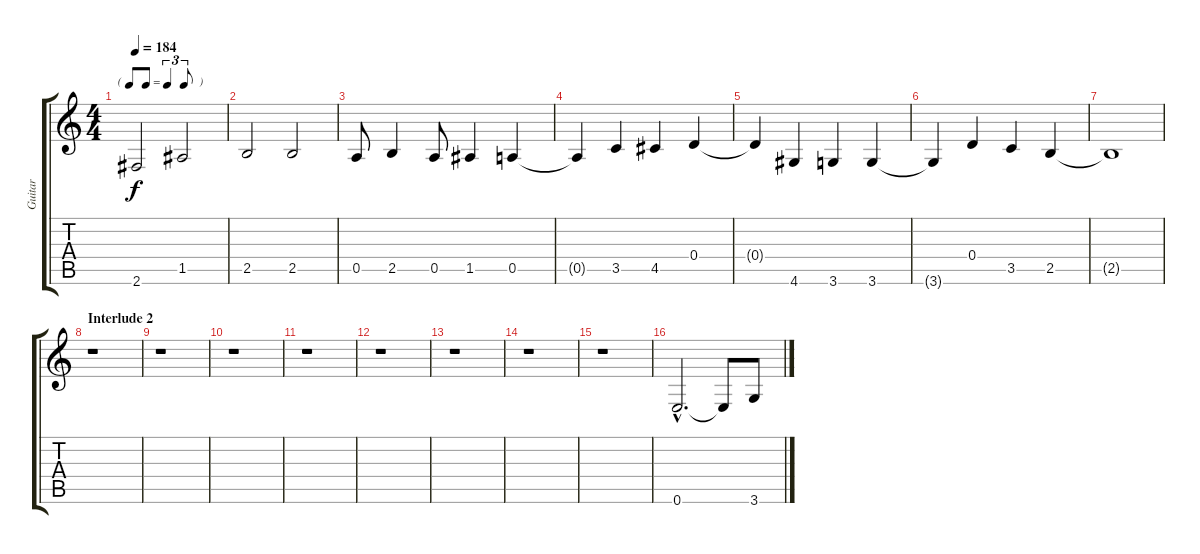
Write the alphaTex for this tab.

\track ("Guitar" "Guitar") {instrument overdrivenguitar}
\staff {score tabs}
\tuning (E4 B3 G3 D3 A2 E2) {hide}
\ts (4 4)
\tf triplet8th
\tempo 184
\clef g2
\ks c
2.6.2{dy f} 1.5.2 |
2.5.2 2.5.2 |
0.5.8 2.5.4 0.5.8 1.5.4 0.5.4 |
0.5{t}.4 3.5.4 4.5.4 0.4.4 |
0.4{t}.4 4.6.4 3.6.4 3.6.4 |
3.6{t}.4 0.4.4 3.5.4 2.5.4 |
2.5{t}.1 |
\section ("" "Interlude 2")
r.1 |
r.1 |
r.1 |
r.1 |
r.1 |
r.1 |
r.1 |
r.1 |
0.6{hac}.2{d} 0.6{t}.8 3.6.8
